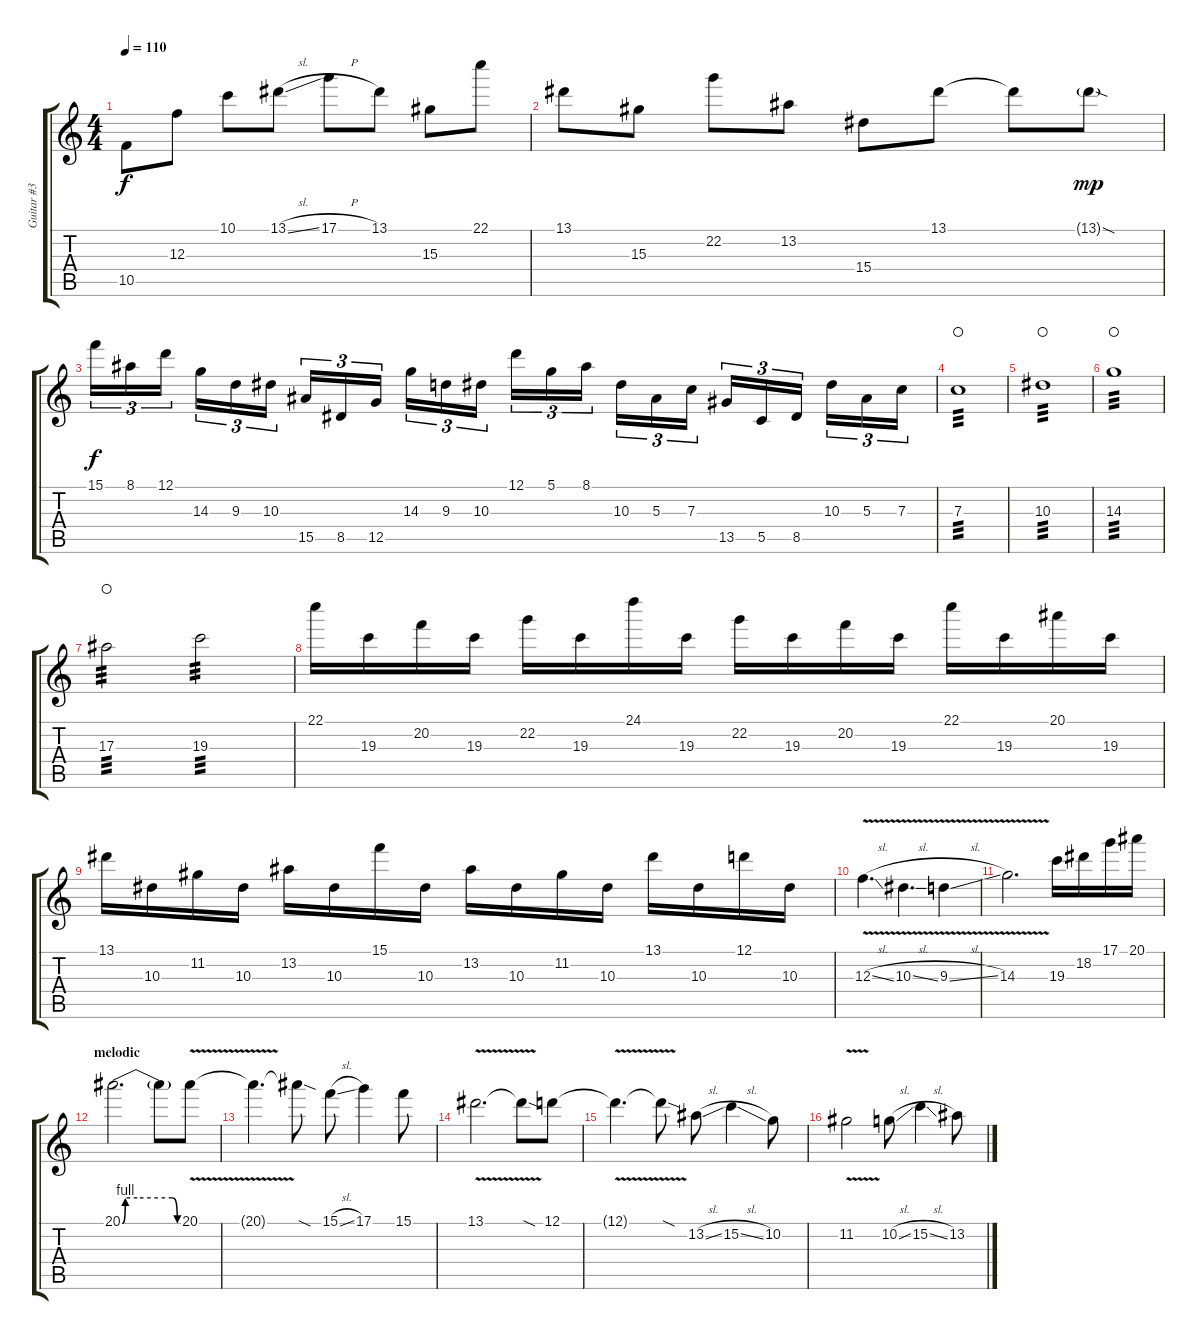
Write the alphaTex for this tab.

\track ("Guitar #3" "Guitar #3") {instrument distortionguitar}
\staff {score tabs}
\tuning (D4 A3 F3 C3 G2 C2) {hide}
\ts (4 4)
\tempo 110
\clef g2
\ks c
10.5.8{dy f} 12.3.8 10.1.8 13.1{sl}.8 17.1{h}.8 13.1.8 15.3.8 22.1.8 |
13.1.8 15.3.8 22.2.8 13.2.8 15.4.8 13.1.8 13.1{t}.8 13.1{sod g}.8{dy mp} |
15.1.16{tu (3 2) dy f} 8.1.16{tu (3 2)} 12.1.16{tu (3 2) beam splitsecondary} 14.3.16{tu (3 2)} 9.3.16{tu (3 2)} 10.3.16{tu (3 2)} 15.5.16{tu (3 2)} 8.5.16{tu (3 2)} 12.5.16{tu (3 2) beam splitsecondary} 14.3.16{tu (3 2)} 9.3.16{tu (3 2)} 10.3.16{tu (3 2)} 12.1.16{tu (3 2)} 5.1.16{tu (3 2)} 8.1.16{tu (3 2) beam splitsecondary} 10.3.16{tu (3 2)} 5.3.16{tu (3 2)} 7.3.16{tu (3 2)} 13.5.16{tu (3 2)} 5.5.16{tu (3 2)} 8.5.16{tu (3 2) beam splitsecondary} 10.3.16{tu (3 2)} 5.3.16{tu (3 2)} 7.3.16{tu (3 2)} |
7.3.1{tp 3 waho} |
10.3.1{tp 3 waho} |
14.3.1{tp 3 waho} |
17.3.2{tp 3 waho} 19.3.2{tp 3} |
22.1.16 19.3.16 20.2.16 19.3.16 22.2.16 19.3.16 24.1.16 19.3.16 22.2.16 19.3.16 20.2.16 19.3.16 22.1.16 19.3.16 20.1.16 19.3.16 |
13.1.16 10.3.16 11.2.16 10.3.16 13.2.16 10.3.16 15.1.16 10.3.16 13.2.16 10.3.16 11.2.16 10.3.16 13.1.16 10.3.16 12.1.16 10.3.16 |
12.3{v sl}.4{d} 10.3{v sl}.4{d} 9.3{v sl}.4 |
14.3{v}.2{d} 19.3.16 18.2.16 17.1.16 20.1.16 |
\section ("" "melodic")
20.1{be (custom 0 0 3 4 15 4 50 4 55 0 60 0)}.2{d} 20.1{t}.8 20.1{v}.8 |
20.1{t}.4{d} 20.1{sod t}.8 15.1{sl}.8 17.1.4 15.1.8 |
13.1{v}.2{d} 13.1{sod t}.8 12.1.8 |
12.1{v t}.4{d} 12.1{sod t}.8 13.2{sl}.8 15.2{sl}.4 10.2.8 |
11.2{v}.2 10.2{sl}.8 15.2{sl}.4 13.2.8
